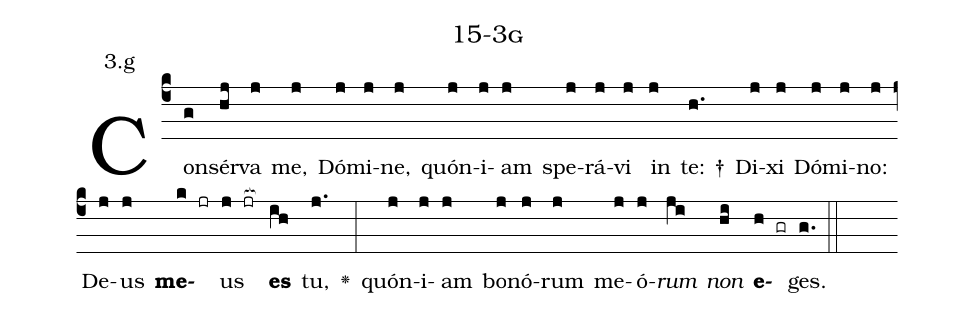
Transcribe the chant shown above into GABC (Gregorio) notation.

name: 15-3g;
annotation: 3.g;
%%
(c4)Con(g)sér(hj)va(j) me,(j) Dó(j)mi(j)ne,(j) quón(j)i(j)am(j) spe(j)rá(j)vi(j) in(j) te: †(h.) Di(j)xi(j) Dó(j)mi(j)no:(j) De(j)us(j) <b>me</b>(k jr)us(j jr[ocb:1{]) <b>es</b>(ih[ocb:0}]) tu,(j.) <v>\greheightstar</v>(:) quón(j)i(j)am(j) bo(j)nó(j)rum(j) me(j)ó(j)<i>rum</i>(ji) <i>non</i>(hi) <b>e</b>(h gr)ges.(g.) (::)


%E(j) u(j) o(ji) u(hi) a(h) e.(g.) (::)
